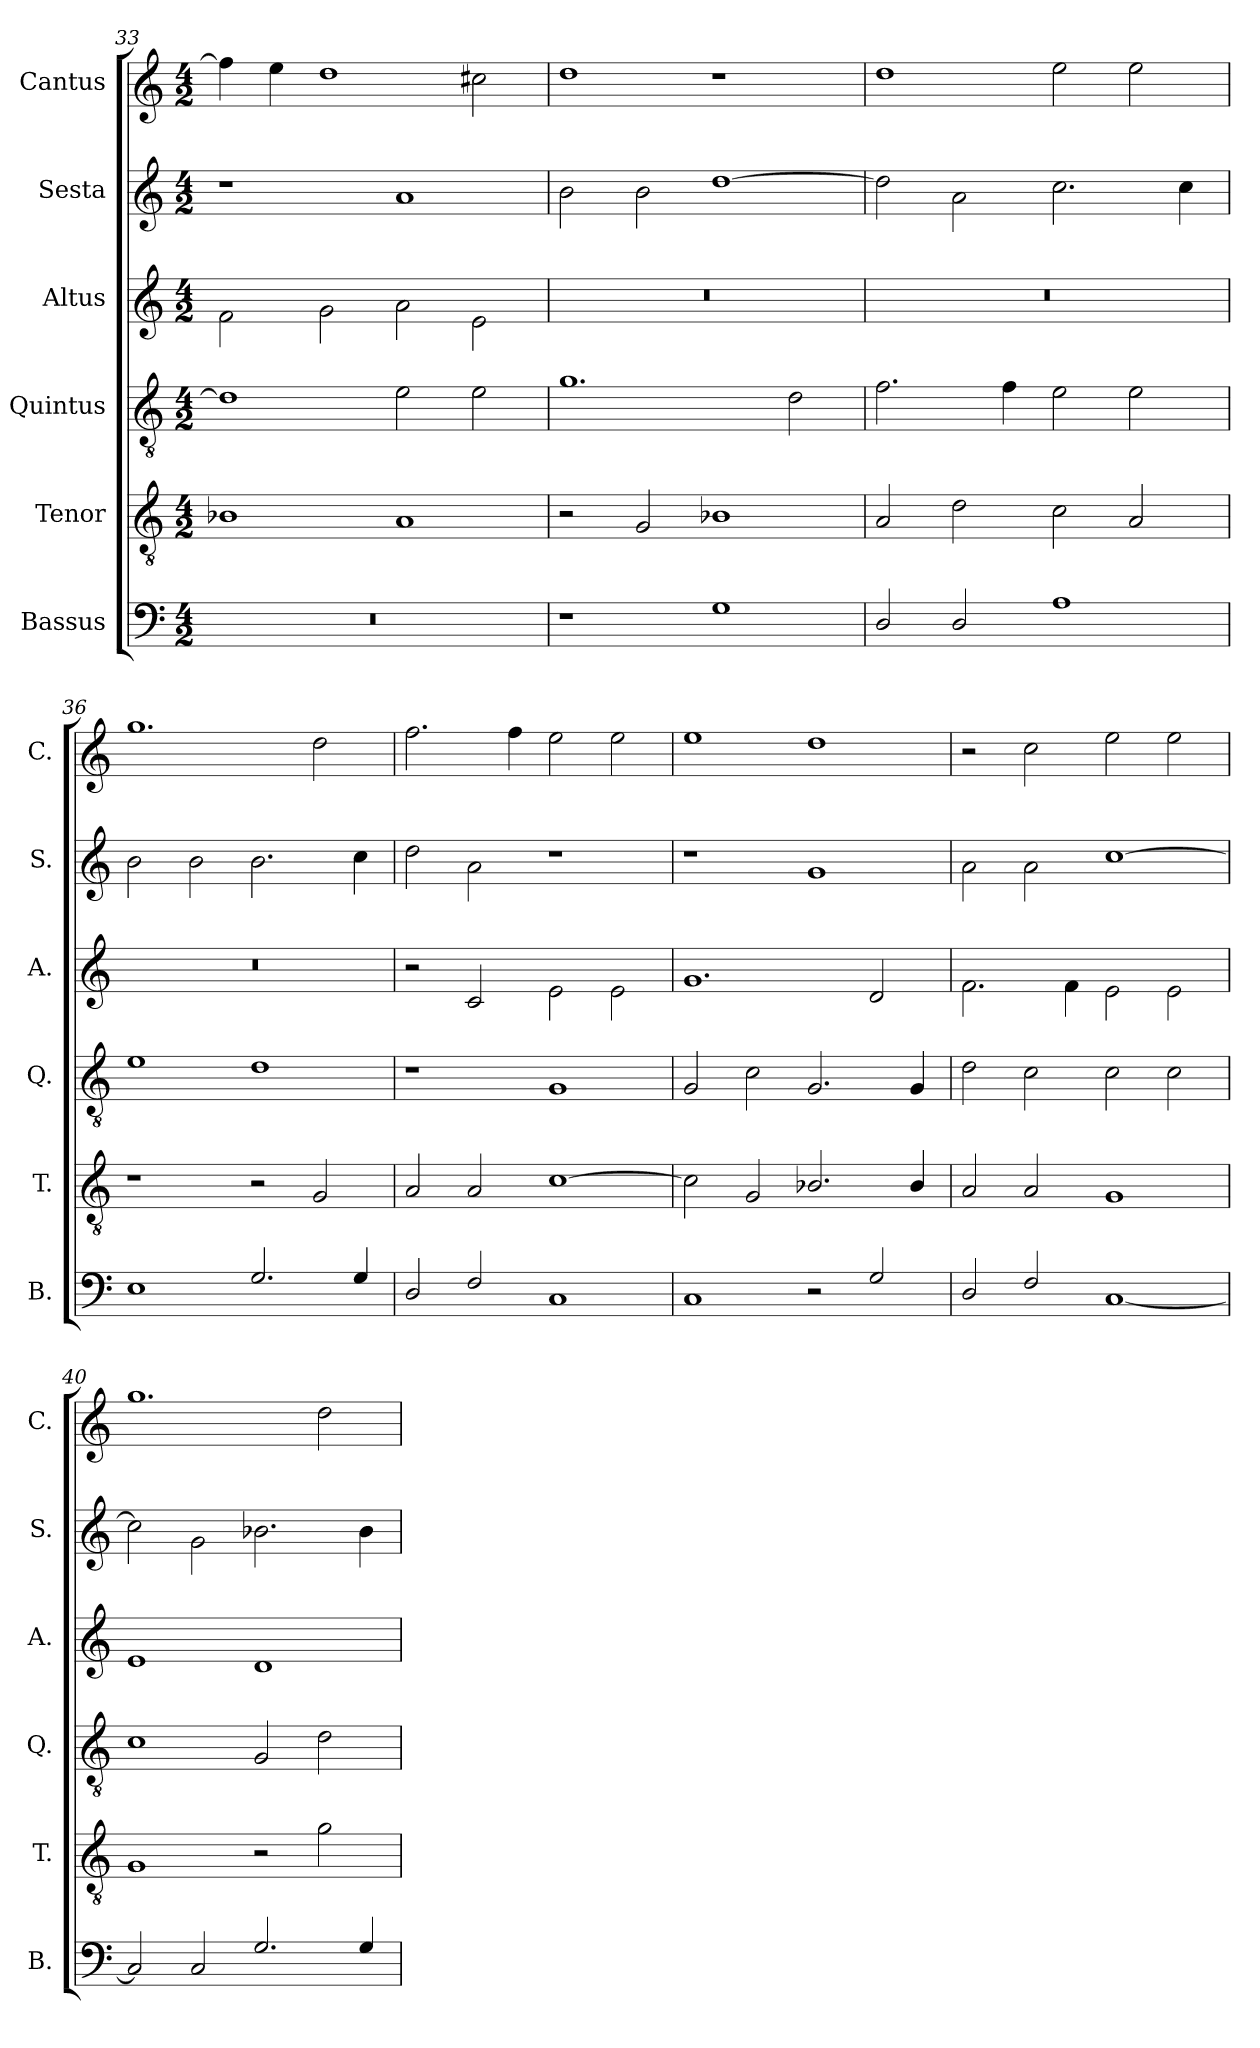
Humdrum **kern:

**kern	**kern	**kern	**kern	**kern	**kern
*part6	*part5	*part4	*part3	*part2	*part1
*staff6	*staff5	*staff4	*staff3	*staff2	*staff1
*I"Bassus	*I"Tenor	*I"Quintus	*I"Altus	*I"Sesta	*I"Cantus
*I'B.	*I'T.	*I'Q.	*I'A.	*I'S.	*I'C.
*clefF4	*clefGv2	*clefGv2	*clefG2	*clefG2	*clefG2
*k[]	*k[]	*k[]	*k[]	*k[]	*k[]
*M4/2	*M4/2	*M4/2	*M4/2	*M4/2	*M4/2
=33	=33	=33	=33	=33	=33
0r	1B-X	1d]	2f\	1r	4ff\]
.	.	.	.	.	4ee\
.	.	.	2g\	.	1dd
.	1A	2e\	2a\	1a	.
.	.	2e\	2e\	.	2cc#X\
=34	=34	=34	=34	=34	=34
1r	2r	1.g	0r	2b\	1dd
.	2G/	.	.	2b\	.
1G	1B-X	.	.	[1dd	1r
.	.	2d\	.	.	.
!!LO:LB:g=z
=35	=35	=35	=35	=35	=35
2D/	2A/	2.f\	0r	2dd\]	1dd
2D/	2d\	.	.	2a\	.
.	.	4f\	.	.	.
1A	2c\	2e\	.	2.cc\	2ee\
.	2A/	2e\	.	.	2ee\
.	.	.	.	4cc\	.
=36	=36	=36	=36	=36	=36
1E	1r	1e	0r	2b\	1.gg
.	.	.	.	2b\	.
2.G/	2r	1d	.	2.b\	.
.	2G/	.	.	.	2dd\
4G/	.	.	.	4cc\	.
=37	=37	=37	=37	=37	=37
2D/	2A/	1r	2r	2dd\	2.ff\
2F/	2A/	.	2c/	2a\	.
.	.	.	.	.	4ff\
1C	[1c	1G	2e\	1r	2ee\
.	.	.	2e\	.	2ee\
=38	=38	=38	=38	=38	=38
1C	2c\]	2G/	1.g	1r	1ee
.	2G/	2c\	.	.	.
2r	2.B-X/	2.G/	.	1g	1dd
2G/	.	.	2d/	.	.
.	4B-/	4G/	.	.	.
=39	=39	=39	=39	=39	=39
2D/	2A/	2d\	2.f\	2a\	2r
2F/	2A/	2c\	.	2a\	2cc\
.	.	.	4f\	.	.
[1C	1G	2c\	2e\	[1cc	2ee\
.	.	2c\	2e\	.	2ee\
!!LO:PB:g=z
=40	=40	=40	=40	=40	=40
2C/]	1G	1c	1e	2cc\]	1.gg
2C/	.	.	.	2g\	.
2.G/	2r	2G/	1d	2.b-X\	.
.	2g\	2d\	.	.	2dd\
4G/	.	.	.	4b-\	.
=	=	=	=	=	=
*-	*-	*-	*-	*-	*-
